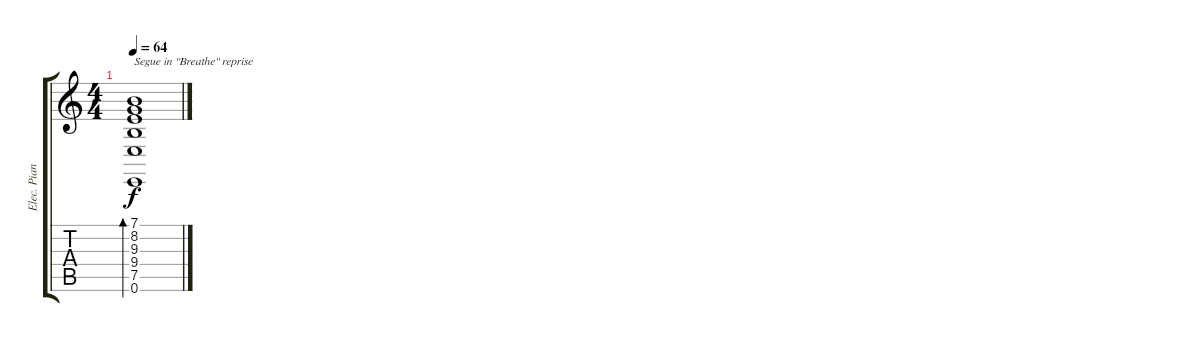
\track ("Elec. Piano" "Elec. Pian") {instrument electricgrandpiano}
\staff {score tabs}
\tuning (E4 B3 G3 D3 A2 E2) {hide}
\ts (4 4)
\tempo 64
\clef g2
\ks c
(7.1 8.2 9.3 9.4 7.5 0.6).1{bd 60 txt "Segue in \"Breathe\" reprise" dy f}
